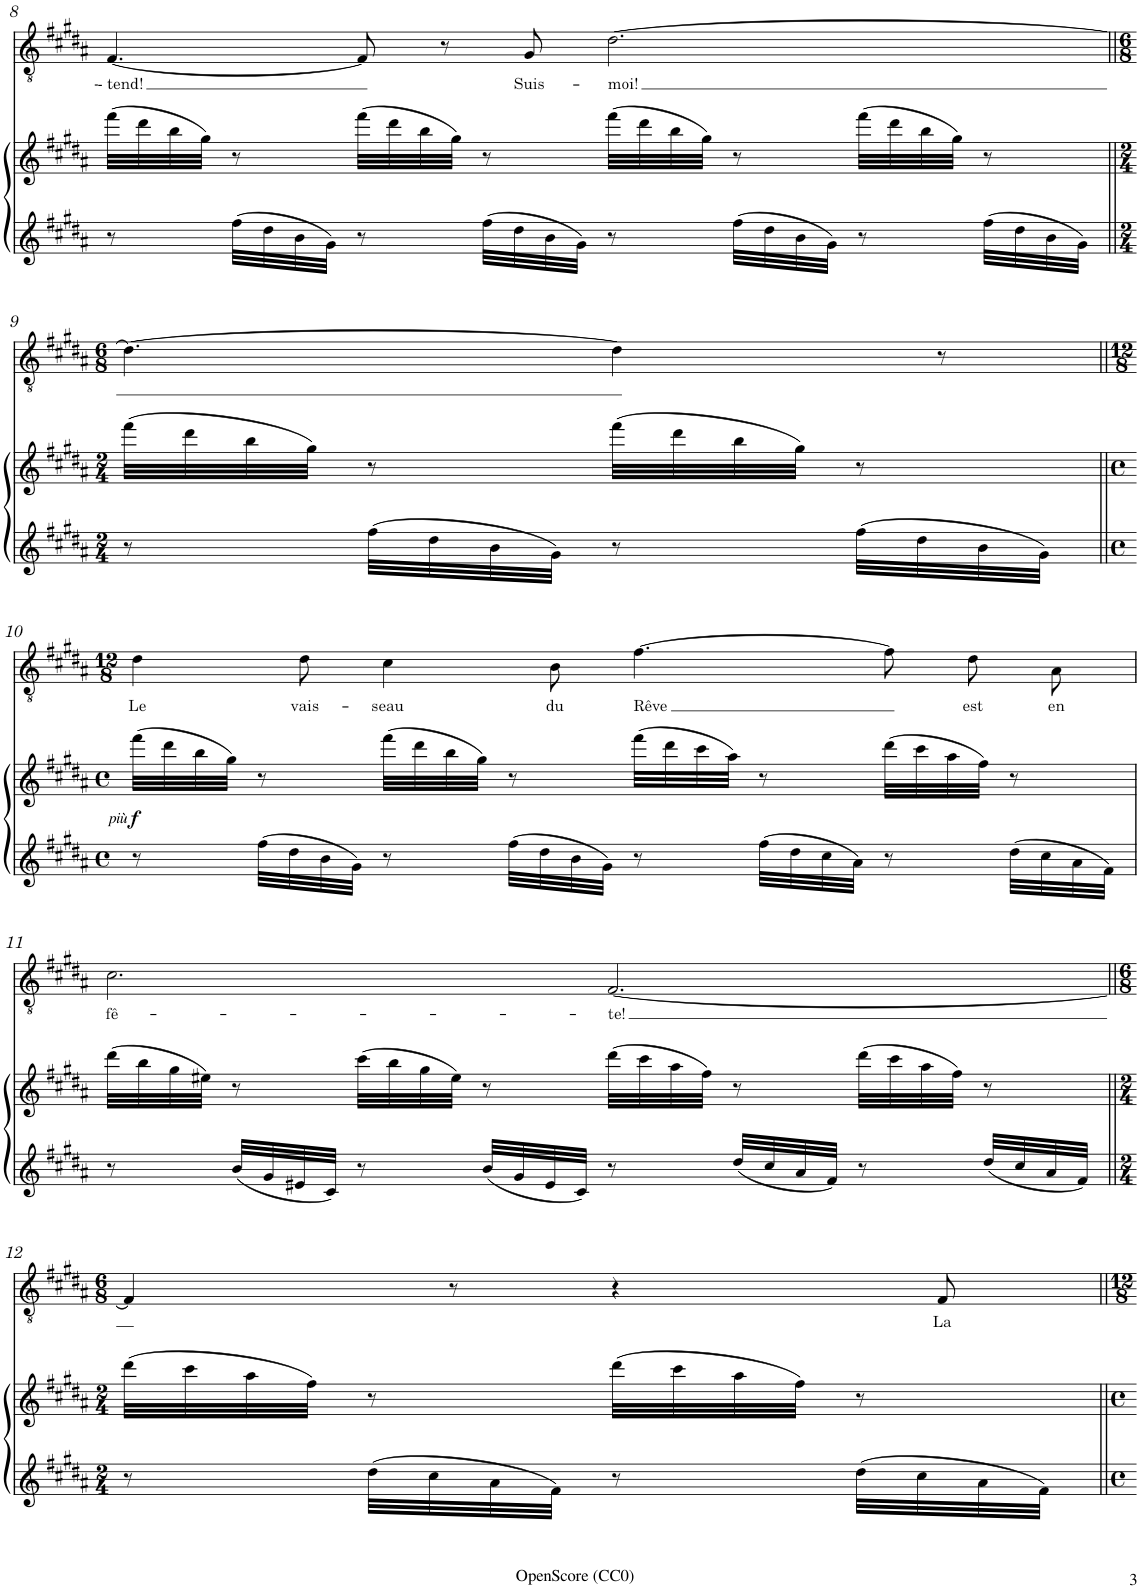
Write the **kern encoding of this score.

**kern	**kern	**dynam	**kern	**text	**kern
*part3	*part3	*part3	*part2	*part2	*part1
*staff4	*staff3	*staff3/4	*staff2	*staff2	*staff1
*I"Piano	*	*	*I"Tenor	*	*I"Contralto
*I'Pno	*	*	*	*	*
!!LO:PB:g=z
*clefG2	*clefG2	*	*clefGv2	*	*clefGv2
*k[f#c#g#d#a#]	*k[f#c#g#d#a#]	*	*k[f#c#g#d#a#]	*	*k[f#c#g#d#a#]
*M4/4	*M4/4	*	*M12/8	*	*M12/8
=8	=8	=8	=8	=8	=8
!	!	!	!	!LO:LY:b	!
8r	(32fff#\LLL	.	[4.F#/	-- tend!	1.r
.	32ddd#\	.	.	.	.
.	32bb\	.	.	.	.
.	32gg#\JJJ)	.	.	.	.
32ff#\LLL	8r	.	.	.	.
32dd#\	.	.	.	.	.
32b\	.	.	.	.	.
32g#\JJJ	.	.	.	.	.
8r	(32fff#\LLL	.	.	.	.
.	32ddd#\	.	.	.	.
.	32bb\	.	.	.	.
.	32gg#\JJJ)	.	.	.	.
32ff#\LLL	8r	.	8F#/]	.	.
32dd#\	.	.	.	.	.
32b\	.	.	.	.	.
32g#\JJJ	.	.	.	.	.
8r	(32fff#\LLL	.	8r	.	.
.	32ddd#\	.	.	.	.
.	32bb\	.	.	.	.
.	32gg#\JJJ)	.	.	.	.
!	!	!	!	!LO:LY:b	!
32ff#\LLL	8r	.	8G#/	Suis-	.
32dd#\	.	.	.	.	.
32b\	.	.	.	.	.
32g#\JJJ	.	.	.	.	.
!	!	!	!	!LO:LY:b	!
8r	(32fff#\LLL	.	[2.d#\	-moi!	.
.	32ddd#\	.	.	.	.
.	32bb\	.	.	.	.
.	32gg#\JJJ)	.	.	.	.
32ff#\LLL	8r	.	.	.	.
32dd#\	.	.	.	.	.
32b\	.	.	.	.	.
32g#\JJJ	.	.	.	.	.
2ryy	2ryy	.	.	.	.
!!LO:LB:g=z
=9||	=9||	=9||	=9||	=9||	=9||
*M2/4	*M2/4	*	*M6/8	*	*M6/8
8r	(32fff#\LLL	.	4.d#\_	.	2.r
.	32ddd#\	.	.	.	.
.	32bb\	.	.	.	.
.	32gg#\JJJ)	.	.	.	.
32ff#\LLL	8r	.	.	.	.
32dd#\	.	.	.	.	.
32b\	.	.	.	.	.
32g#\JJJ	.	.	.	.	.
8r	(32fff#\LLL	.	.	.	.
.	32ddd#\	.	.	.	.
.	32bb\	.	.	.	.
.	32gg#\JJJ)	.	.	.	.
32ff#\LLL	8r	.	4d#\]	.	.
32dd#\	.	.	.	.	.
32b\	.	.	.	.	.
32g#\JJJ	.	.	.	.	.
4ryy	4ryy	.	.	.	.
.	.	.	8r	.	.
!!LO:LB:g=z
=10||	=10||	=10||	=10||	=10||	=10||
*M4/4	*M4/4	*	*M12/8	*	*M12/8
!	!	!LO:DY:b	!	!LO:LY:b	!
!	!	!LO:DY:n=1:b	!	!	!
8r	(32fff#\LLL	other-dynamics f	4d#\	Le	1.r
.	32ddd#\	.	.	.	.
.	32bb\	.	.	.	.
.	32gg#\JJJ)	.	.	.	.
32ff#\LLL	8r	.	.	.	.
32dd#\	.	.	.	.	.
32b\	.	.	.	.	.
32g#\JJJ	.	.	.	.	.
!	!	!	!	!LO:LY:b	!
8r	(32fff#\LLL	.	8d#\	vais-	.
.	32ddd#\	.	.	.	.
.	32bb\	.	.	.	.
.	32gg#\JJJ)	.	.	.	.
!	!	!	!	!LO:LY:b	!
32ff#\LLL	8r	.	4c#\	-seau	.
32dd#\	.	.	.	.	.
32b\	.	.	.	.	.
32g#\JJJ	.	.	.	.	.
8r	(32fff#\LLL	.	.	.	.
.	32ddd#\	.	.	.	.
.	32ccc#\	.	.	.	.
.	32aa#\JJJ)	.	.	.	.
!	!	!	!	!LO:LY:b	!
32ff#\LLL	8r	.	8B\	du	.
32dd#\	.	.	.	.	.
32cc#\	.	.	.	.	.
32a#\JJJ	.	.	.	.	.
!	!	!	!	!LO:LY:b	!
8r	(32ddd#\LLL	.	[4.f#\	Rêve	.
.	32ccc#\	.	.	.	.
.	32aa#\	.	.	.	.
.	32ff#\JJJ)	.	.	.	.
32dd#\LLL	8r	.	.	.	.
32cc#\	.	.	.	.	.
32a#\	.	.	.	.	.
32f#\JJJ	.	.	.	.	.
2ryy	2ryy	.	.	.	.
.	.	.	8f#\L]	.	.
!	!	!	!	!LO:LY:b	!
.	.	.	8d#\	est	.
!	!	!	!	!LO:LY:b	!
.	.	.	8A#\J	en	.
!!LO:LB:g=z
=11	=11	=11	=11	=11	=11
!	!	!	!	!LO:LY:b	!
8r	(32ddd#\LLL	.	2.c#\	fê-	1.r
.	32bb\	.	.	.	.
.	32gg#\	.	.	.	.
.	32ee#X\JJJ)	.	.	.	.
32b/LLL	8r	.	.	.	.
32g#/	.	.	.	.	.
32e#X/	.	.	.	.	.
32c#/JJJ	.	.	.	.	.
8r	(32ccc#\LLL	.	.	.	.
.	32bb\	.	.	.	.
.	32gg#\	.	.	.	.
.	32ee#\JJJ)	.	.	.	.
32b/LLL	8r	.	.	.	.
32g#/	.	.	.	.	.
32e#/	.	.	.	.	.
32c#/JJJ	.	.	.	.	.
8r	(32ddd#\LLL	.	.	.	.
.	32ccc#\	.	.	.	.
.	32aa#\	.	.	.	.
.	32ff#\JJJ)	.	.	.	.
32dd#/LLL	8r	.	.	.	.
32cc#/	.	.	.	.	.
32a#/	.	.	.	.	.
32f#/JJJ	.	.	.	.	.
!	!	!	!	!LO:LY:b	!
8r	(32ddd#\LLL	.	[2.F#/	-te!	.
.	32ccc#\	.	.	.	.
.	32aa#\	.	.	.	.
.	32ff#\JJJ)	.	.	.	.
32dd#/LLL	8r	.	.	.	.
32cc#/	.	.	.	.	.
32a#/	.	.	.	.	.
32f#/JJJ	.	.	.	.	.
2ryy	2ryy	.	.	.	.
!!LO:LB:g=z
=12||	=12||	=12||	=12||	=12||	=12||
*M2/4	*M2/4	*	*M6/8	*	*M6/8
8r	(32ddd#\LLL	.	4F#/]	.	2.r
.	32ccc#\	.	.	.	.
.	32aa#\	.	.	.	.
.	32ff#\JJJ)	.	.	.	.
32dd#\LLL	8r	.	.	.	.
32cc#\	.	.	.	.	.
32a#\	.	.	.	.	.
32f#\JJJ	.	.	.	.	.
8r	(32ddd#\LLL	.	8r	.	.
.	32ccc#\	.	.	.	.
.	32aa#\	.	.	.	.
.	32ff#\JJJ)	.	.	.	.
32dd#\LLL	8r	.	4r	.	.
32cc#\	.	.	.	.	.
32a#\	.	.	.	.	.
32f#\JJJ	.	.	.	.	.
4ryy	4ryy	.	.	.	.
!	!	!	!	!LO:LY:b	!
.	.	.	8F#/	La	.
=||	=||	=||	=||	=||	=||
*-	*-	*-	*-	*-	*-
